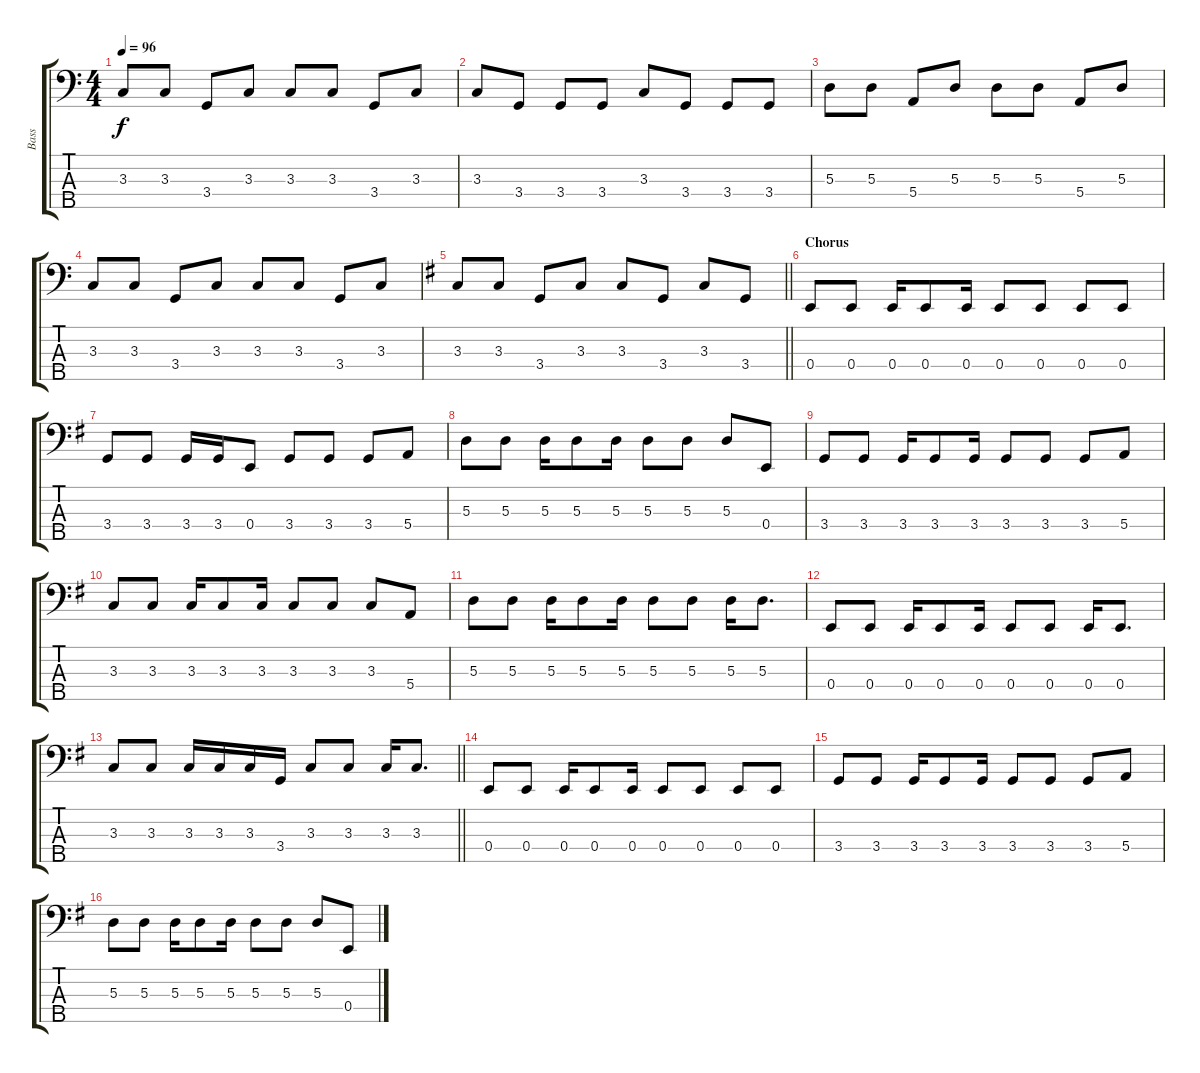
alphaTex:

\track ("Bass" "Bass") {instrument electricbassfinger}
\staff {score tabs}
\tuning (G2 D2 A1 E1 B0) {hide}
\ts (4 4)
\tempo 96
\clef f4
\ks c
3.3.8{dy f} 3.3.8 3.4.8 3.3.8 3.3.8 3.3.8 3.4.8 3.3.8 |
3.3.8 3.4.8 3.4.8 3.4.8 3.3.8 3.4.8 3.4.8 3.4.8 |
5.3.8 5.3.8 5.4.8 5.3.8 5.3.8 5.3.8 5.4.8 5.3.8 |
3.3.8 3.3.8 3.4.8 3.3.8 3.3.8 3.3.8 3.4.8 3.3.8 |
\barLineRight lightlight
\ks g
3.3.8 3.3.8 3.4.8 3.3.8 3.3.8 3.4.8 3.3.8 3.4.8 |
\section ("" "Chorus")
0.4.8 0.4.8 0.4.16 0.4.8 0.4.16 0.4.8 0.4.8 0.4.8 0.4.8 |
3.4.8 3.4.8 3.4.16 3.4.16 0.4.8 3.4.8 3.4.8 3.4.8 5.4.8 |
5.3.8 5.3.8 5.3.16 5.3.8 5.3.16 5.3.8 5.3.8 5.3.8 0.4.8 |
3.4.8 3.4.8 3.4.16 3.4.8 3.4.16 3.4.8 3.4.8 3.4.8 5.4.8 |
3.3.8 3.3.8 3.3.16 3.3.8 3.3.16 3.3.8 3.3.8 3.3.8 5.4.8 |
5.3.8 5.3.8 5.3.16 5.3.8 5.3.16 5.3.8 5.3.8 5.3.16 5.3.8{d} |
0.4.8 0.4.8 0.4.16 0.4.8 0.4.16 0.4.8 0.4.8 0.4.16 0.4.8{d} |
\barLineRight lightlight
3.3.8 3.3.8 3.3.16 3.3.16 3.3.16 3.4.16 3.3.8 3.3.8 3.3.16 3.3.8{d} |
\section ("" "")
0.4.8 0.4.8 0.4.16 0.4.8 0.4.16 0.4.8 0.4.8 0.4.8 0.4.8 |
3.4.8 3.4.8 3.4.16 3.4.8 3.4.16 3.4.8 3.4.8 3.4.8 5.4.8 |
5.3.8 5.3.8 5.3.16 5.3.8 5.3.16 5.3.8 5.3.8 5.3.8 0.4.8
